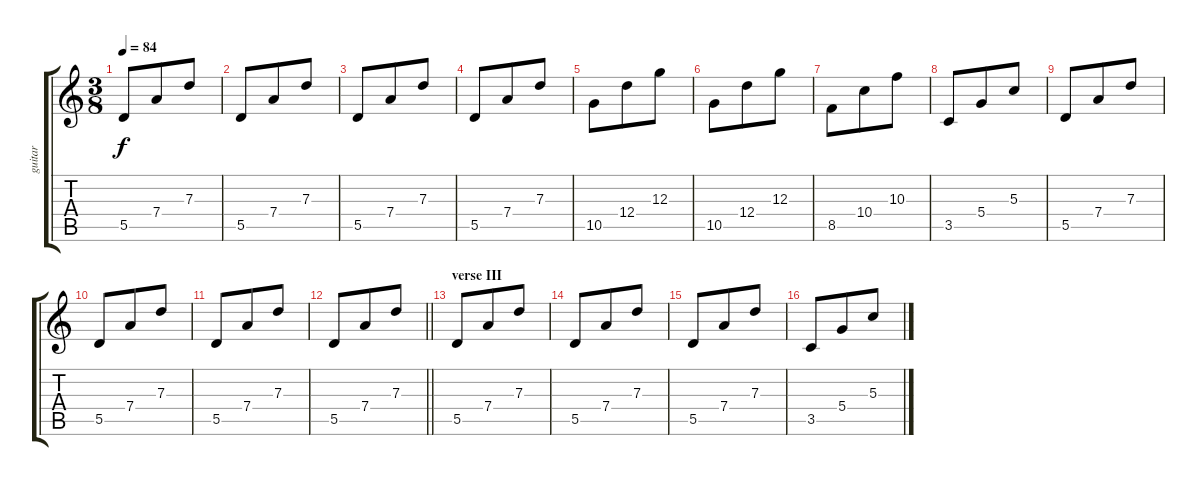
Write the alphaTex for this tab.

\track ("guitar" "guitar") {instrument electricguitarjazz}
\staff {score tabs}
\tuning (E4 B3 G3 D3 A2 E2) {hide}
\ts (3 8)
\tempo 84
\clef g2
\ks c
5.5.8{dy f} 7.4.8 7.3.8 |
5.5.8 7.4.8 7.3.8 |
5.5.8 7.4.8 7.3.8 |
5.5.8 7.4.8 7.3.8 |
10.5.8 12.4.8 12.3.8 |
10.5.8 12.4.8 12.3.8 |
8.5.8 10.4.8 10.3.8 |
3.5.8 5.4.8 5.3.8 |
5.5.8 7.4.8 7.3.8 |
5.5.8 7.4.8 7.3.8 |
5.5.8 7.4.8 7.3.8 |
\barLineRight lightlight
5.5.8 7.4.8 7.3.8 |
\section ("" "verse III")
5.5.8 7.4.8 7.3.8 |
5.5.8 7.4.8 7.3.8 |
5.5.8 7.4.8 7.3.8 |
3.5.8 5.4.8 5.3.8
